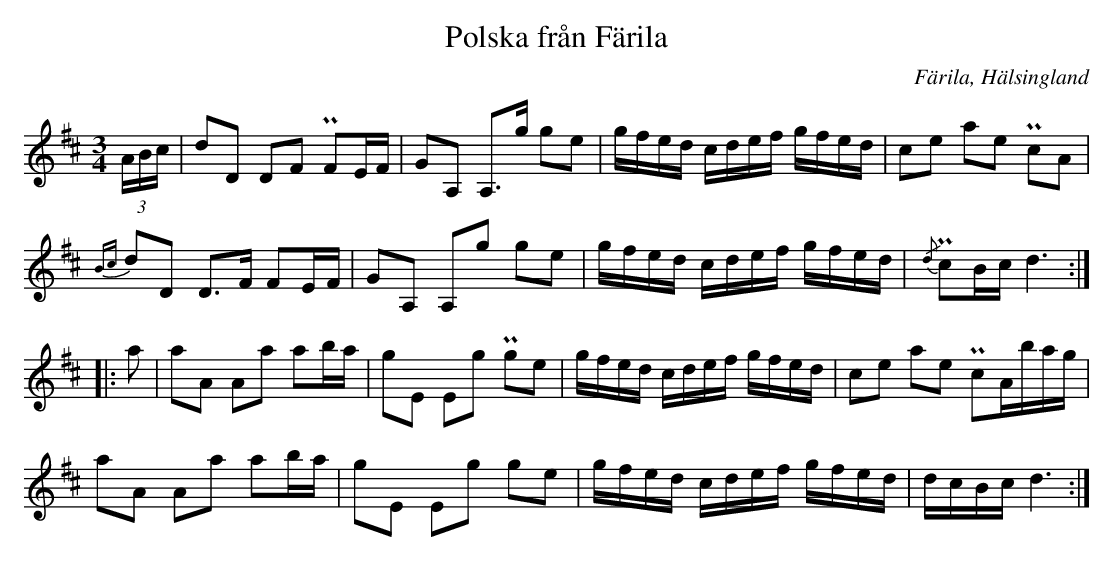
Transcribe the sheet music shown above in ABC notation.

X:1
T:Polska från Färila
O:Färila, Hälsingland
M:3/4
L:1/16
U:t=turn
K:D
(3ABc | d2D2 D2F2 PF2EF | G2A,2 A,2>g2 g2e2 | gfed cdef gfed | c2e2 a2e2 Pc2A2 |
{Bc}d2D2 D2>F2 F2EF | G2A,2 A,2g2 g2e2 | gfed cdef gfed | {/d}Pc2Bc d6 ::
a2 | a2A2 A2a2 a2ba | g2E2 E2g2 Pg2e2 | gfed cdef gfed | c2e2 a2e2 Pc2A5/6b4/6a2/6g2/6 |
a2A2 A2a2 a2ba | g2E2 E2g2 g2e2 | gfed cdef gfed | dcBc d6 :|
